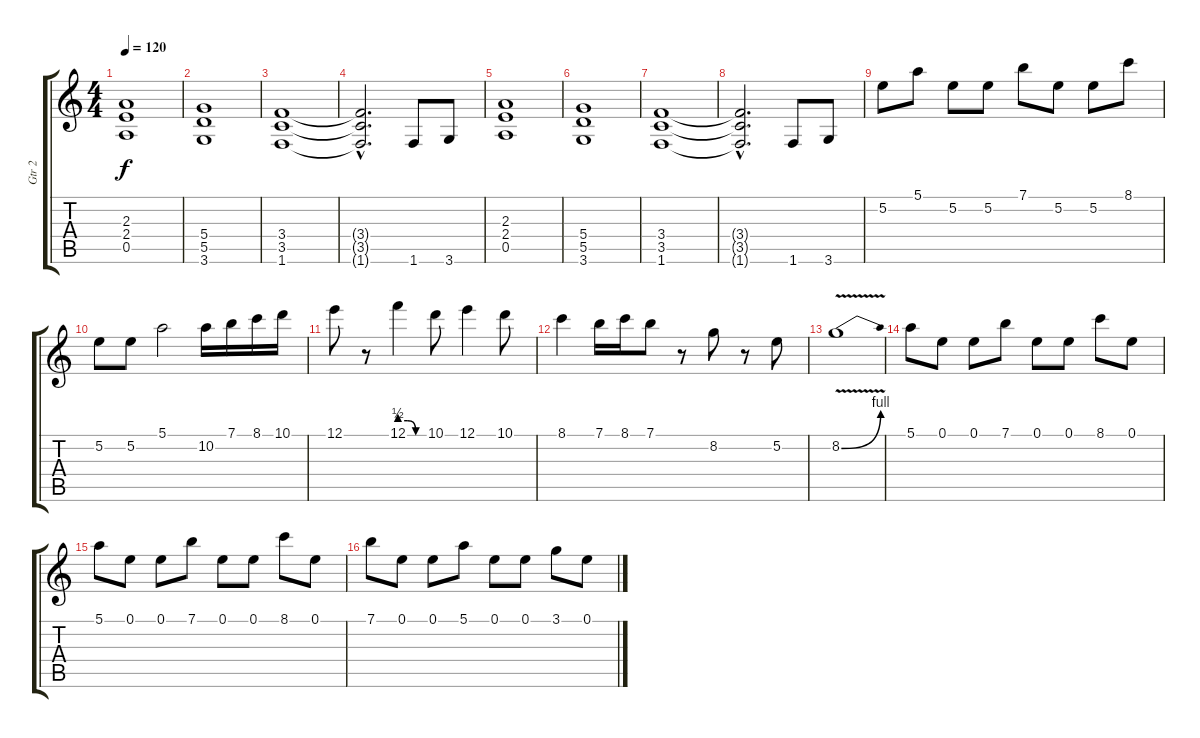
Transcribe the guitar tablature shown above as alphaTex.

\track ("Gtr 2" "Gtr 2") {instrument distortionguitar}
\staff {score tabs}
\tuning (E4 B3 G3 D3 A2 E2) {hide}
\ts (4 4)
\tempo 120
\clef g2
\ks c
(2.3 2.4 0.5).1{dy f instrument distortionguitar} |
(5.4 5.5 3.6).1 |
(3.4 3.5 1.6).1 |
(3.4{hac t} 3.5{hac t} 1.6{hac t}).2{d} 1.6.8 3.6.8 |
(2.3 2.4 0.5).1{instrument distortionguitar} |
(5.4 5.5 3.6).1 |
(3.4 3.5 1.6).1 |
(3.4{hac t} 3.5{hac t} 1.6{hac t}).2{d} 1.6.8 3.6.8 |
5.2.8 5.1.8 5.2.8 5.2.8 7.1.8 5.2.8 5.2.8 8.1.8 |
5.2.8 5.2.8 5.1.2 10.2.16 7.1.16 8.1.16 10.1.16 |
12.1.8 r.8 12.1{be (custom 0 2 20 2 40 0 60 0)}.4 10.1.8 12.1.4 10.1.8 |
8.1.4 7.1.16 8.1.16 7.1.8 r.8 8.2.8 r.8 5.2.8 |
8.2{be (bend 0 0 60 4) v}.1 |
5.1.8 0.1.8 0.1.8 7.1.8 0.1.8 0.1.8 8.1.8 0.1.8 |
5.1.8 0.1.8 0.1.8 7.1.8 0.1.8 0.1.8 8.1.8 0.1.8 |
7.1.8 0.1.8 0.1.8 5.1.8 0.1.8 0.1.8 3.1.8 0.1.8
